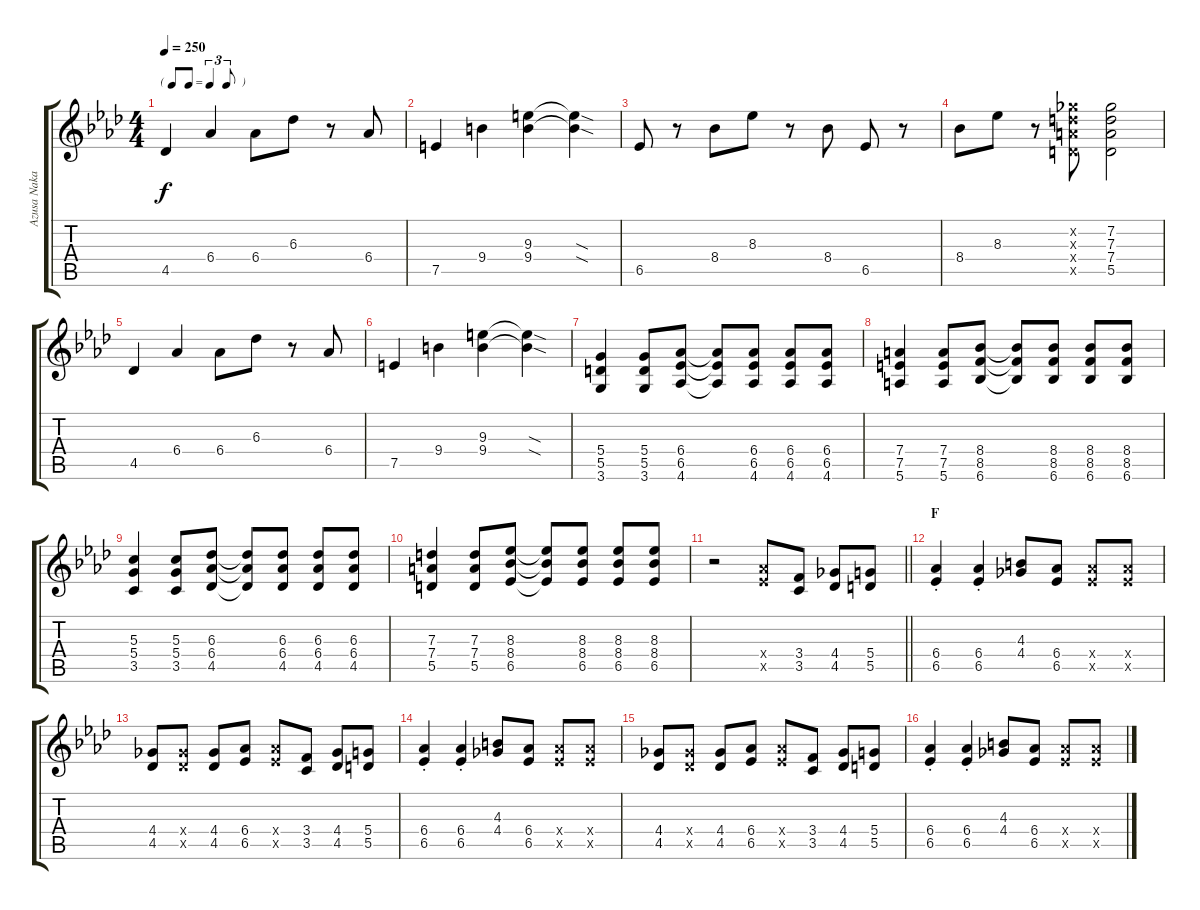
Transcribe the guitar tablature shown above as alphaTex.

\track ("Azusa Nakano" "Azusa Naka") {instrument overdrivenguitar}
\staff {score tabs}
\tuning (E4 B3 G3 D3 A2 E2) {hide}
\ts (4 4)
\tf triplet8th
\tempo 250
\clef g2
\ks ab
4.5.4{dy f} 6.4.4 6.4.8 6.3.8 r.8 6.4.8 |
7.5.4 9.4.4 (9.3 9.4).4 (9.3{sod t} 9.4{sod t}).4 |
6.5.8 r.8 8.4.8 8.3.8 r.8 8.4.8 6.5.8 r.8 |
8.4.8 8.3.8 r.8 (7.2{x} 7.3{x} 7.4{x} 5.5{x}).8 (7.2 7.3 7.4 5.5).2 |
4.5.4 6.4.4 6.4.8 6.3.8 r.8 6.4.8 |
7.5.4 9.4.4 (9.3 9.4).4 (9.3{sod t} 9.4{sod t}).4 |
(5.4 5.5 3.6).4 (5.4 5.5 3.6).8 (6.4 6.5 4.6).8 (6.4{t} 6.5{t} 4.6{t}).8 (6.4 6.5 4.6).8 (6.4 6.5 4.6).8 (6.4 6.5 4.6).8 |
(7.4 7.5 5.6).4 (7.4 7.5 5.6).8 (8.4 8.5 6.6).8 (8.4{t} 8.5{t} 6.6{t}).8 (8.4 8.5 6.6).8 (8.4 8.5 6.6).8 (8.4 8.5 6.6).8 |
(5.3 5.4 3.5).4 (5.3 5.4 3.5).8 (6.3 6.4 4.5).8 (6.3{t} 6.4{t} 4.5{t}).8 (6.3 6.4 4.5).8 (6.3 6.4 4.5).8 (6.3 6.4 4.5).8 |
(7.3 7.4 5.5).4 (7.3 7.4 5.5).8 (8.3 8.4 6.5).8 (8.3{t} 8.4{t} 6.5{t}).8 (8.3 8.4 6.5).8 (8.3 8.4 6.5).8 (8.3 8.4 6.5).8 |
\barLineRight lightlight
r.2 (6.4{x} 6.5{x}).8 (3.4 3.5).8 (4.4 4.5).8 (5.4 5.5).8 |
\section ("" "F")
(6.4{st} 6.5{st}).4 (6.4{st} 6.5{st}).4 (4.3 4.4).8 (6.4 6.5).8 (6.4{x} 6.5{x}).8 (6.4{x} 6.5{x}).8 |
(4.4 4.5).8 (4.4{x} 4.5{x}).8 (4.4 4.5).8 (6.4 6.5).8 (6.4{x} 6.5{x}).8 (3.4 3.5).8 (4.4 4.5).8 (5.4 5.5).8 |
(6.4{st} 6.5{st}).4 (6.4{st} 6.5{st}).4 (4.3 4.4).8 (6.4 6.5).8 (6.4{x} 6.5{x}).8 (6.4{x} 6.5{x}).8 |
(4.4 4.5).8 (4.4{x} 4.5{x}).8 (4.4 4.5).8 (6.4 6.5).8 (6.4{x} 6.5{x}).8 (3.4 3.5).8 (4.4 4.5).8 (5.4 5.5).8 |
(6.4{st} 6.5{st}).4 (6.4{st} 6.5{st}).4 (4.3 4.4).8 (6.4 6.5).8 (6.4{x} 6.5{x}).8 (6.4{x} 6.5{x}).8
